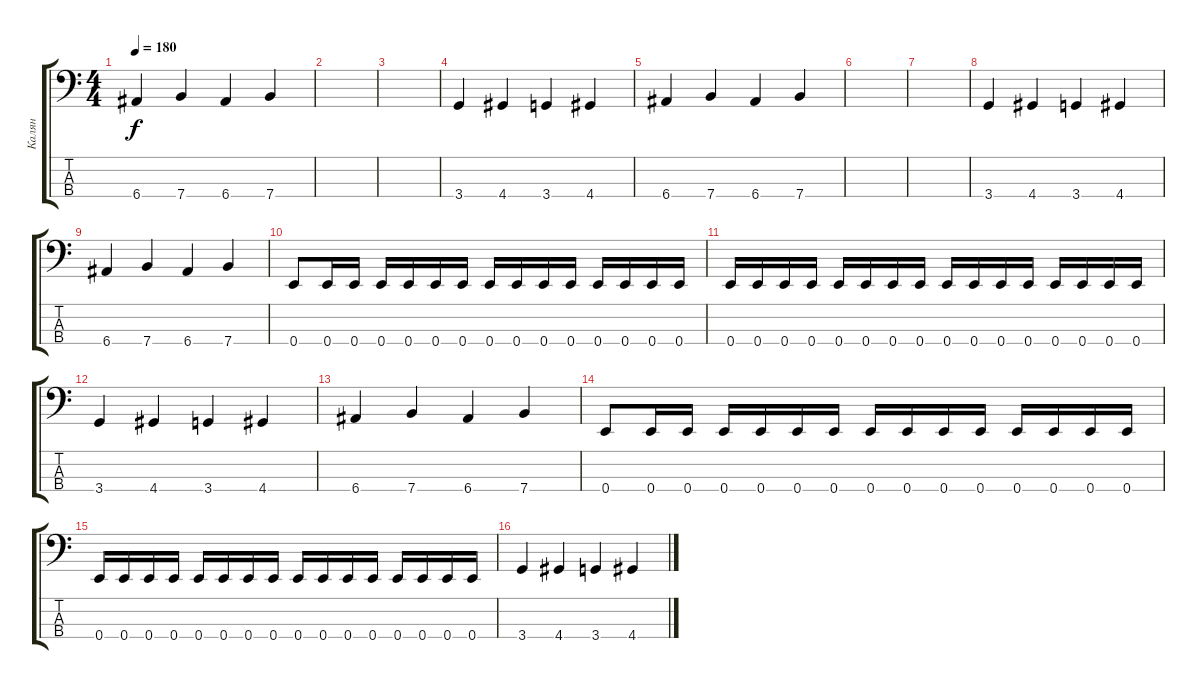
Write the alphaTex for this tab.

\track ("Калян" "Калян") {instrument slapbass1}
\staff {score tabs}
\tuning (G2 D2 A1 E1) {hide}
\ts (4 4)
\tempo 180
\clef f4
\ks c
6.4.4{dy f} 7.4.4 6.4.4 7.4.4 |
|
|
3.4.4 4.4.4 3.4.4 4.4.4 |
6.4.4 7.4.4 6.4.4 7.4.4 |
|
|
3.4.4 4.4.4 3.4.4 4.4.4 |
6.4.4 7.4.4 6.4.4 7.4.4 |
0.4.8 0.4.16 0.4.16 0.4.16 0.4.16 0.4.16 0.4.16 0.4.16 0.4.16 0.4.16 0.4.16 0.4.16 0.4.16 0.4.16 0.4.16 |
0.4.16 0.4.16 0.4.16 0.4.16 0.4.16 0.4.16 0.4.16 0.4.16 0.4.16 0.4.16 0.4.16 0.4.16 0.4.16 0.4.16 0.4.16 0.4.16 |
3.4.4 4.4.4 3.4.4 4.4.4 |
6.4.4 7.4.4 6.4.4 7.4.4 |
0.4.8 0.4.16 0.4.16 0.4.16 0.4.16 0.4.16 0.4.16 0.4.16 0.4.16 0.4.16 0.4.16 0.4.16 0.4.16 0.4.16 0.4.16 |
0.4.16 0.4.16 0.4.16 0.4.16 0.4.16 0.4.16 0.4.16 0.4.16 0.4.16 0.4.16 0.4.16 0.4.16 0.4.16 0.4.16 0.4.16 0.4.16 |
3.4.4 4.4.4 3.4.4 4.4.4
